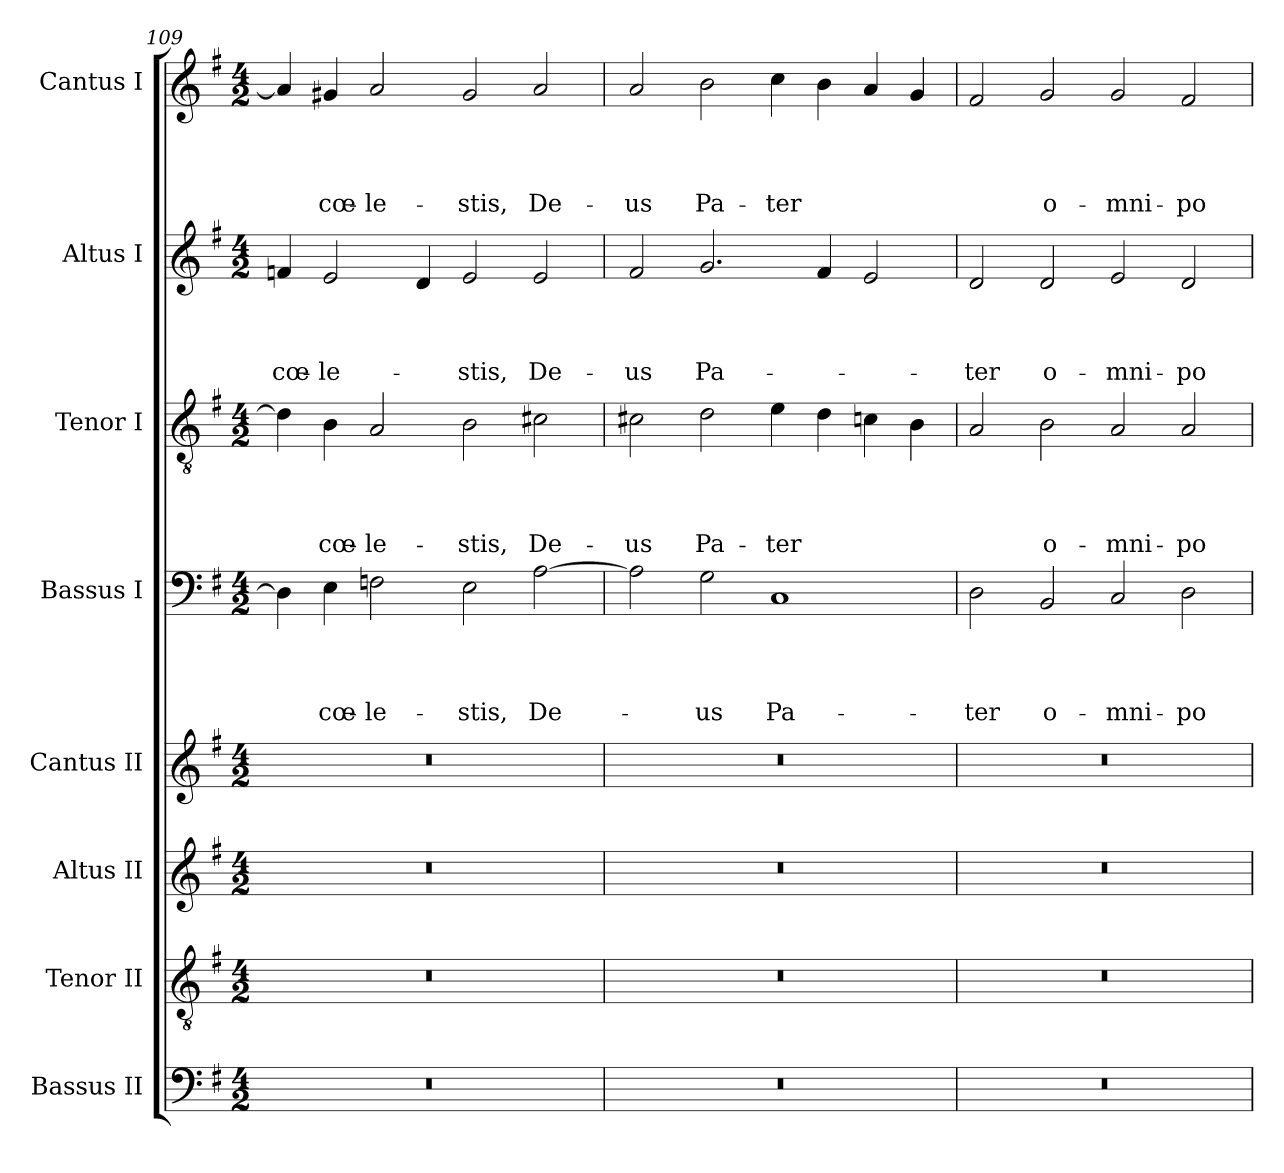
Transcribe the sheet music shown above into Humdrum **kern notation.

**kern	**kern	**kern	**kern	**kern	**text	**text	**text	**text	**kern	**text	**text	**text	**text	**kern	**text	**text	**text	**text	**kern	**text	**text	**text	**text
*part8	*part7	*part6	*part5	*part4	*part4	*part4	*part4	*part4	*part3	*part3	*part3	*part3	*part3	*part2	*part2	*part2	*part2	*part2	*part1	*part1	*part1	*part1	*part1
*staff8	*staff7	*staff6	*staff5	*staff4	*staff4	*staff4	*staff4	*staff4	*staff3	*staff3	*staff3	*staff3	*staff3	*staff2	*staff2	*staff2	*staff2	*staff2	*staff1	*staff1	*staff1	*staff1	*staff1
*I"Bassus II	*I"Tenor II	*I"Altus II	*I"Cantus II	*I"Bassus I	*	*	*	*	*I"Tenor I	*	*	*	*	*I"Altus I	*	*	*	*	*I"Cantus I	*	*	*	*
*I'B II	*I'T II	*I'A II	*I'C II	*I'B I	*	*	*	*	*I'T I	*	*	*	*	*I'A I	*	*	*	*	*I'C I	*	*	*	*
*clefF4	*clefGv2	*clefG2	*clefG2	*clefF4	*	*	*	*	*clefGv2	*	*	*	*	*clefG2	*	*	*	*	*clefG2	*	*	*	*
*k[f#]	*k[f#]	*k[f#]	*k[f#]	*k[f#]	*	*	*	*	*k[f#]	*	*	*	*	*k[f#]	*	*	*	*	*k[f#]	*	*	*	*
*G:	*G:	*G:	*G:	*G:	*	*	*	*	*G:	*	*	*	*	*G:	*	*	*	*	*G:	*	*	*	*
*M4/2	*M4/2	*M4/2	*M4/2	*M4/2	*	*	*	*	*M4/2	*	*	*	*	*M4/2	*	*	*	*	*M4/2	*	*	*	*
=109	=109	=109	=109	=109	=109	=109	=109	=109	=109	=109	=109	=109	=109	=109	=109	=109	=109	=109	=109	=109	=109	=109	=109
!	!	!	!	!	!	!	!	!	!	!	!	!	!	!	!	!	!	!LO:LY:b	!	!	!	!	!
0r	0r	0r	0r	4D\]	.	.	.	.	4d\]	.	.	.	.	4fn/	.	.	.	cœ-	4a/]	.	.	.	.
!	!	!	!	!	!	!	!	!LO:LY:b	!	!	!	!	!	!	!	!	!	!	!	!	!	!	!
!	!	!	!	!	!	!	!	!	!	!	!	!	!LO:LY:b	!	!	!	!	!	!	!	!	!	!
!	!	!	!	!	!	!	!	!	!	!	!	!	!	!	!	!	!	!LO:LY:b	!	!	!	!	!
!	!	!	!	!	!	!	!	!	!	!	!	!	!	!	!	!	!	!	!	!	!	!	!LO:LY:b
.	.	.	.	4E\	.	.	.	cœ-	4B\	.	.	.	cœ-	2e/	.	.	.	-le-	4g#X/	.	.	.	cœ-
!	!	!	!	!	!	!	!	!LO:LY:b	!	!	!	!	!	!	!	!	!	!	!	!	!	!	!
!	!	!	!	!	!	!	!	!	!	!	!	!	!LO:LY:b	!	!	!	!	!	!	!	!	!	!
!	!	!	!	!	!	!	!	!	!	!	!	!	!	!	!	!	!	!	!	!	!	!	!LO:LY:b
.	.	.	.	2Fn\	.	.	.	-le-	2A/	.	.	.	-le-	.	.	.	.	.	2a/	.	.	.	-le-
.	.	.	.	.	.	.	.	.	.	.	.	.	.	4d/	.	.	.	.	.	.	.	.	.
!	!	!	!	!	!	!	!	!LO:LY:b	!	!	!	!	!	!	!	!	!	!	!	!	!	!	!
!	!	!	!	!	!	!	!	!	!	!	!	!	!LO:LY:b	!	!	!	!	!	!	!	!	!	!
!	!	!	!	!	!	!	!	!	!	!	!	!	!	!	!	!	!	!LO:LY:b	!	!	!	!	!
!	!	!	!	!	!	!	!	!	!	!	!	!	!	!	!	!	!	!	!	!	!	!	!LO:LY:b
.	.	.	.	2E\	.	.	.	-stis,	2B\	.	.	.	-stis,	2e/	.	.	.	-stis,	2g#/	.	.	.	-stis,
!	!	!	!	!	!	!	!	!LO:LY:b	!	!	!	!	!	!	!	!	!	!	!	!	!	!	!
!	!	!	!	!	!	!	!	!	!	!	!	!	!LO:LY:b	!	!	!	!	!	!	!	!	!	!
!	!	!	!	!	!	!	!	!	!	!	!	!	!	!	!	!	!	!LO:LY:b	!	!	!	!	!
!	!	!	!	!	!	!	!	!	!	!	!	!	!	!	!	!	!	!	!	!	!	!	!LO:LY:b
.	.	.	.	[2A\	.	.	.	De-	2c#X\	.	.	.	De-	2e/	.	.	.	De-	2a/	.	.	.	De-
=110	=110	=110	=110	=110	=110	=110	=110	=110	=110	=110	=110	=110	=110	=110	=110	=110	=110	=110	=110	=110	=110	=110	=110
!	!	!	!	!	!	!	!	!	!	!	!	!	!LO:LY:b	!	!	!	!	!	!	!	!	!	!
!	!	!	!	!	!	!	!	!	!	!	!	!	!	!	!	!	!	!LO:LY:b	!	!	!	!	!
!	!	!	!	!	!	!	!	!	!	!	!	!	!	!	!	!	!	!	!	!	!	!	!LO:LY:b
0r	0r	0r	0r	2A\]	.	.	.	.	2c#X\	.	.	.	-us	2f#/	.	.	.	-us	2a/	.	.	.	-us
!	!	!	!	!	!	!	!	!LO:LY:b	!	!	!	!	!	!	!	!	!	!	!	!	!	!	!
!	!	!	!	!	!	!	!	!	!	!	!	!	!LO:LY:b	!	!	!	!	!	!	!	!	!	!
!	!	!	!	!	!	!	!	!	!	!	!	!	!	!	!	!	!	!LO:LY:b	!	!	!	!	!
!	!	!	!	!	!	!	!	!	!	!	!	!	!	!	!	!	!	!	!	!	!	!	!LO:LY:b
.	.	.	.	2G\	.	.	.	-us	2d\	.	.	.	Pa-	2.g/	.	.	.	Pa-	2b\	.	.	.	Pa-
!	!	!	!	!	!	!	!	!LO:LY:b	!	!	!	!	!	!	!	!	!	!	!	!	!	!	!
!	!	!	!	!	!	!	!	!	!	!	!	!	!LO:LY:b	!	!	!	!	!	!	!	!	!	!
!	!	!	!	!	!	!	!	!	!	!	!	!	!	!	!	!	!	!	!	!	!	!	!LO:LY:b
.	.	.	.	1C	.	.	.	Pa-	4e\	.	.	.	-ter	.	.	.	.	.	4cc\	.	.	.	-ter
.	.	.	.	.	.	.	.	.	4d\	.	.	.	.	4f#/	.	.	.	.	4b\	.	.	.	.
.	.	.	.	.	.	.	.	.	4cn\	.	.	.	.	2e/	.	.	.	.	4a/	.	.	.	.
.	.	.	.	.	.	.	.	.	4B\	.	.	.	.	.	.	.	.	.	4g/	.	.	.	.
=111	=111	=111	=111	=111	=111	=111	=111	=111	=111	=111	=111	=111	=111	=111	=111	=111	=111	=111	=111	=111	=111	=111	=111
!	!	!	!	!	!	!	!	!LO:LY:b	!	!	!	!	!	!	!	!	!	!	!	!	!	!	!
!	!	!	!	!	!	!	!	!	!	!	!	!	!	!	!	!	!	!LO:LY:b	!	!	!	!	!
0r	0r	0r	0r	2D\	.	.	.	-ter	2A/	.	.	.	.	2d/	.	.	.	-ter	2f#/	.	.	.	.
!	!	!	!	!	!	!	!	!LO:LY:b	!	!	!	!	!	!	!	!	!	!	!	!	!	!	!
!	!	!	!	!	!	!	!	!	!	!	!	!	!LO:LY:b	!	!	!	!	!	!	!	!	!	!
!	!	!	!	!	!	!	!	!	!	!	!	!	!	!	!	!	!	!LO:LY:b	!	!	!	!	!
!	!	!	!	!	!	!	!	!	!	!	!	!	!	!	!	!	!	!	!	!	!	!	!LO:LY:b
.	.	.	.	2BB/	.	.	.	o-	2B\	.	.	.	o-	2d/	.	.	.	o-	2g/	.	.	.	o-
!	!	!	!	!	!	!	!	!LO:LY:b	!	!	!	!	!	!	!	!	!	!	!	!	!	!	!
!	!	!	!	!	!	!	!	!	!	!	!	!	!LO:LY:b	!	!	!	!	!	!	!	!	!	!
!	!	!	!	!	!	!	!	!	!	!	!	!	!	!	!	!	!	!LO:LY:b	!	!	!	!	!
!	!	!	!	!	!	!	!	!	!	!	!	!	!	!	!	!	!	!	!	!	!	!	!LO:LY:b
.	.	.	.	2C/	.	.	.	-mni-	2A/	.	.	.	-mni-	2e/	.	.	.	-mni-	2g/	.	.	.	-mni-
!	!	!	!	!	!	!	!	!LO:LY:b	!	!	!	!	!	!	!	!	!	!	!	!	!	!	!
!	!	!	!	!	!	!	!	!	!	!	!	!	!LO:LY:b	!	!	!	!	!	!	!	!	!	!
!	!	!	!	!	!	!	!	!	!	!	!	!	!	!	!	!	!	!LO:LY:b	!	!	!	!	!
!	!	!	!	!	!	!	!	!	!	!	!	!	!	!	!	!	!	!	!	!	!	!	!LO:LY:b
.	.	.	.	2D\	.	.	.	-po-	2A/	.	.	.	-po-	2d/	.	.	.	-po-	2f#/	.	.	.	-po-
=	=	=	=	=	=	=	=	=	=	=	=	=	=	=	=	=	=	=	=	=	=	=	=
*-	*-	*-	*-	*-	*-	*-	*-	*-	*-	*-	*-	*-	*-	*-	*-	*-	*-	*-	*-	*-	*-	*-	*-
